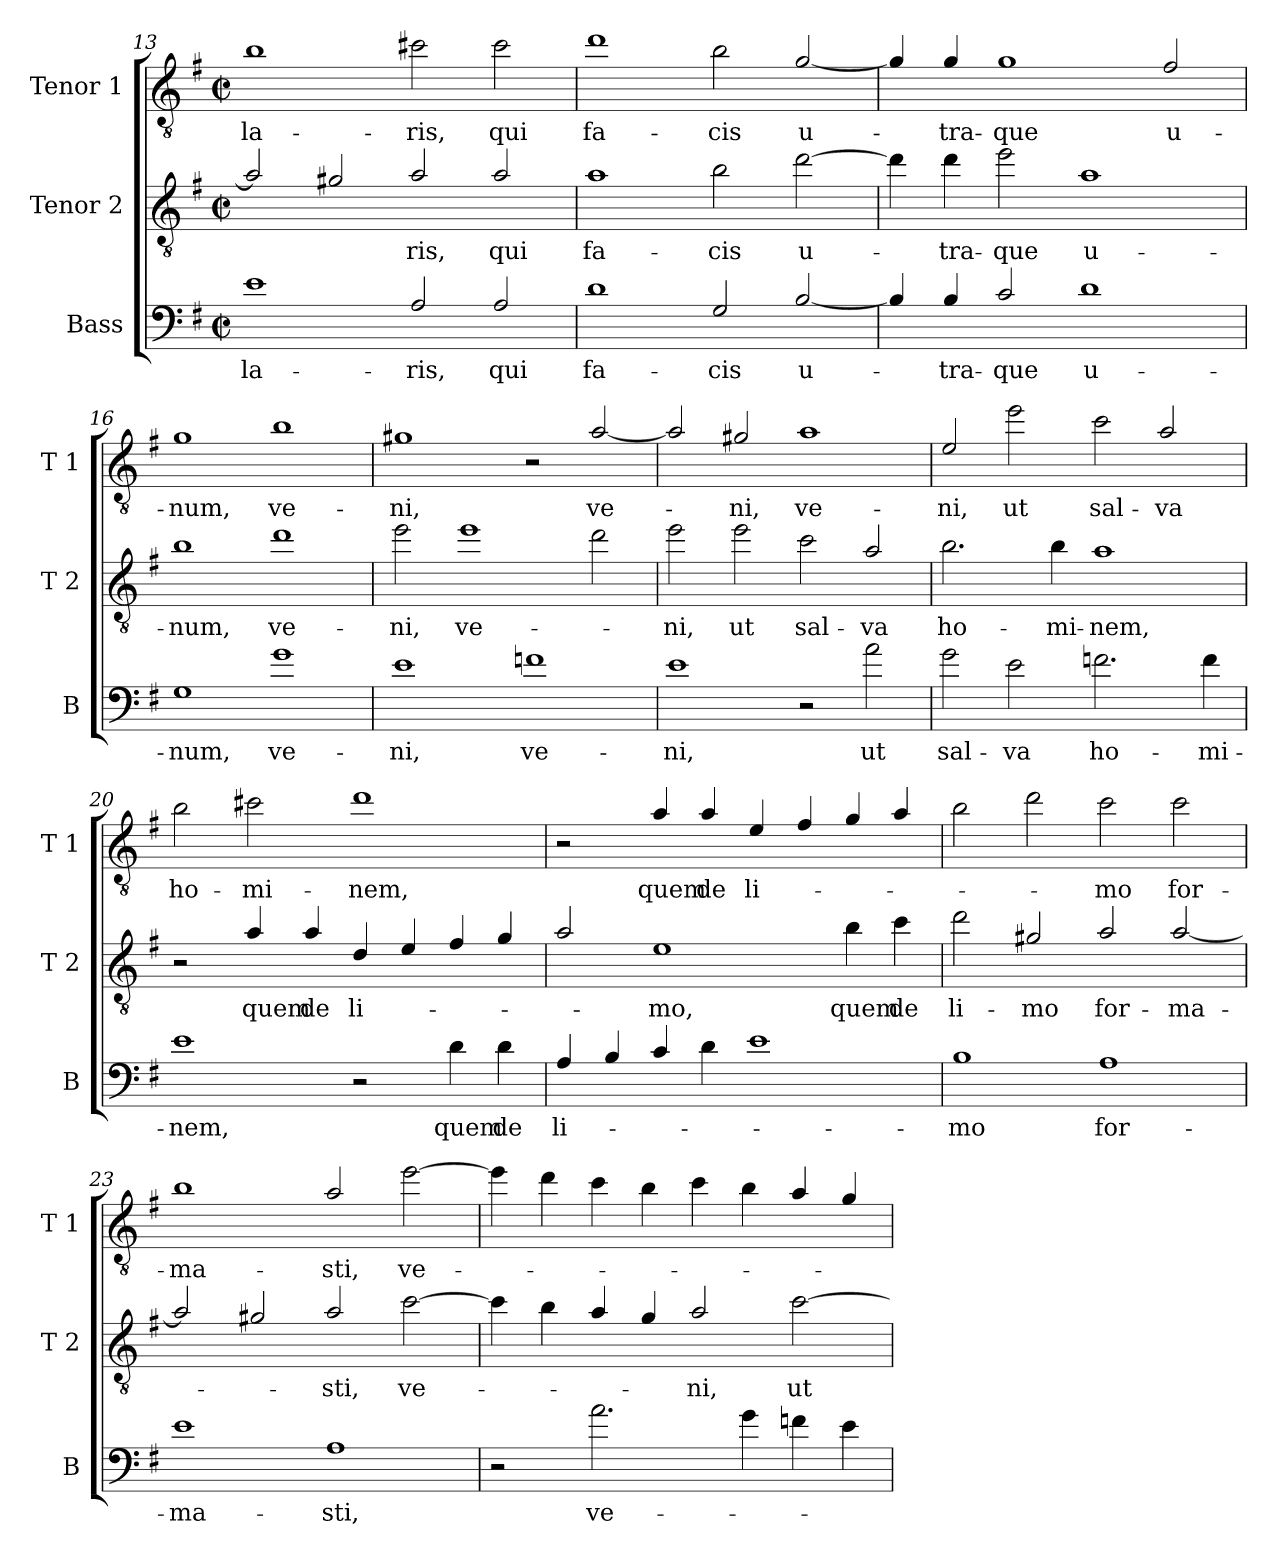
**kern	**text	**kern	**text	**kern	**text
*part3	*part3	*part2	*part2	*part1	*part1
*staff3	*staff3	*staff2	*staff2	*staff1	*staff1
*I"Bass	*	*I"Tenor 2	*	*I"Tenor 1	*
*I'B	*	*I'T 2	*	*I'T 1	*
*clefF4	*	*clefGv2	*	*clefGv2	*
*ITrd7c12	*	*ITrd7c12	*	*ITrd7c12	*
*k[f#]	*	*k[f#]	*	*k[f#]	*
*G:	*	*G:	*	*G:	*
*M2/2	*	*M2/2	*	*M2/2	*
*met(c|)	*	*met(c|)	*	*met(c|)	*
=13	=13	=13	=13	=13	=13
!	!LO:LY:b	!	!	!	!LO:LY:b
1E	-la-	2A/]	.	1B	-la-
.	.	2G#X/	.	.	.
!	!LO:LY:b	!	!LO:LY:b	!	!LO:LY:b
2AA/	-ris,	2A/	-ris,	2c#X\	-ris,
!	!LO:LY:b	!	!LO:LY:b	!	!LO:LY:b
2AA/	qui	2A/	qui	2c#\	qui
=14	=14	=14	=14	=14	=14
!	!LO:LY:b	!	!LO:LY:b	!	!LO:LY:b
1D	fa-	1A	fa-	1d	fa-
!	!LO:LY:b	!	!LO:LY:b	!	!LO:LY:b
2GG/	-cis	2B\	-cis	2B\	-cis
!	!LO:LY:b	!	!LO:LY:b	!	!LO:LY:b
[2BB/	u-	[2d\	u-	[2G/	u-
=15	=15	=15	=15	=15	=15
4BB/]	.	4d\]	.	4G/]	.
!	!LO:LY:b	!	!LO:LY:b	!	!LO:LY:b
4BB/	-tra-	4d\	-tra-	4G/	-tra-
!	!LO:LY:b	!	!LO:LY:b	!	!LO:LY:b
2C/	-que	2e\	-que	1G	-que
!	!LO:LY:b	!	!LO:LY:b	!	!
1D	u-	1A	u-	.	.
!	!	!	!	!	!LO:LY:b
.	.	.	.	2F#/	u-
!!LO:LB:g=z
=16	=16	=16	=16	=16	=16
!	!LO:LY:b	!	!LO:LY:b	!	!LO:LY:b
1GG	-num,	1B	-num,	1G	-num,
!	!LO:LY:b	!	!LO:LY:b	!	!LO:LY:b
1G	ve-	1d	ve-	1B	ve-
=17	=17	=17	=17	=17	=17
!	!LO:LY:b	!	!LO:LY:b	!	!LO:LY:b
1E	-ni,	2e\	-ni,	1G#X	-ni,
!	!	!	!LO:LY:b	!	!
.	.	1e	ve-	.	.
!	!LO:LY:b	!	!	!	!
1Fn	ve-	.	.	2r	.
!	!	!	!	!	!LO:LY:b
.	.	2d\	.	[2A/	ve-
=18	=18	=18	=18	=18	=18
!	!LO:LY:b	!	!LO:LY:b	!	!
1E	-ni,	2e\	-ni,	2A/]	.
!	!	!	!LO:LY:b	!	!LO:LY:b
.	.	2e\	ut	2G#X/	-ni,
!	!	!	!LO:LY:b	!	!LO:LY:b
2r	.	2c\	sal-	1A	ve-
!	!LO:LY:b	!	!LO:LY:b	!	!
2A\	ut	2A/	-va	.	.
=19	=19	=19	=19	=19	=19
!	!LO:LY:b	!	!LO:LY:b	!	!LO:LY:b
2G\	sal-	2.B\	ho-	2E/	-ni,
!	!LO:LY:b	!	!	!	!LO:LY:b
2E\	-va	.	.	2e\	ut
!	!	!	!LO:LY:b	!	!
.	.	4B\	-mi-	.	.
!	!LO:LY:b	!	!LO:LY:b	!	!LO:LY:b
2.Fn\	ho-	1A	-nem,	2c\	sal-
!	!	!	!	!	!LO:LY:b
.	.	.	.	2A/	-va
!	!LO:LY:b	!	!	!	!
4F\	-mi-	.	.	.	.
=20	=20	=20	=20	=20	=20
!	!LO:LY:b	!	!	!	!LO:LY:b
1E	-nem,	2r	.	2B\	ho-
!	!	!	!LO:LY:b	!	!LO:LY:b
.	.	4A/	quem	2c#X\	-mi-
!	!	!	!LO:LY:b	!	!
.	.	4A/	de	.	.
!	!	!	!LO:LY:b	!	!LO:LY:b
2r	.	4D/	li-	1d	-nem,
.	.	4E/	.	.	.
!	!LO:LY:b	!	!	!	!
4D\	quem	4F#/	.	.	.
!	!LO:LY:b	!	!	!	!
4D\	de	4G/	.	.	.
!!LO:PB:g=z
=21	=21	=21	=21	=21	=21
!	!LO:LY:b	!	!	!	!
4AA/	li-	2A/	.	2r	.
4BB/	.	.	.	.	.
!	!	!	!LO:LY:b	!	!LO:LY:b
4C/	.	1E	-mo,	4A/	quem
!	!	!	!	!	!LO:LY:b
4D\	.	.	.	4A/	de
!	!	!	!	!	!LO:LY:b
1E	.	.	.	4E/	li-
.	.	.	.	4F#/	.
!	!	!	!LO:LY:b	!	!
.	.	4B\	quem	4G/	.
!	!	!	!LO:LY:b	!	!
.	.	4c\	de	4A/	.
=22	=22	=22	=22	=22	=22
!	!LO:LY:b	!	!LO:LY:b	!	!
1BB	-mo	2d\	li-	2B\	.
!	!	!	!LO:LY:b	!	!
.	.	2G#X/	-mo	2d\	.
!	!LO:LY:b	!	!LO:LY:b	!	!LO:LY:b
1AA	for-	2A/	for-	2c\	-mo
!	!	!	!LO:LY:b	!	!LO:LY:b
.	.	[2A/	-ma-	2c\	for-
=23	=23	=23	=23	=23	=23
!	!LO:LY:b	!	!	!	!LO:LY:b
1E	-ma-	2A/]	.	1B	-ma-
.	.	2G#X/	.	.	.
!	!LO:LY:b	!	!LO:LY:b	!	!LO:LY:b
1AA	-sti,	2A/	-sti,	2A/	-sti,
!	!	!	!LO:LY:b	!	!LO:LY:b
.	.	[2c\	ve-	[2e\	ve-
=24	=24	=24	=24	=24	=24
2r	.	4c\]	.	4e\]	.
.	.	4B\	.	4d\	.
!	!LO:LY:b	!	!	!	!
2.A\	ve-	4A/	.	4c\	.
.	.	4G/	.	4B\	.
!	!	!	!LO:LY:b	!	!
.	.	2A/	-ni,	4c\	.
4G\	.	.	.	4B\	.
!	!	!	!LO:LY:b	!	!
4Fn\	.	[2c\	ut	4A/	.
4E\	.	.	.	4G/	.
=	=	=	=	=	=
*-	*-	*-	*-	*-	*-
